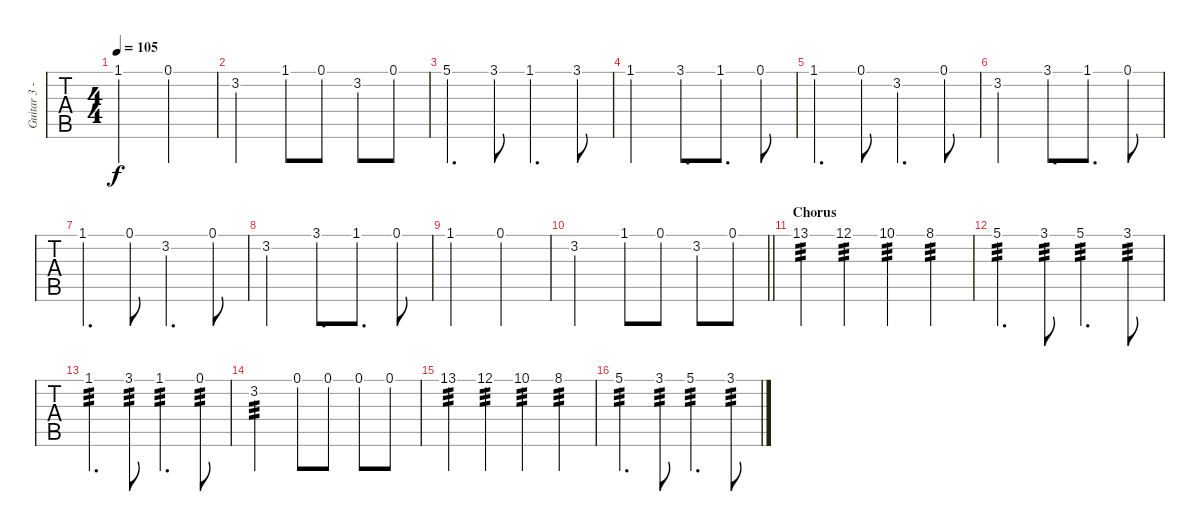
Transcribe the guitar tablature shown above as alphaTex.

\track ("Guitar 3 - Harmonies" "Guitar 3 -") {instrument overdrivenguitar}
\staff {tabs}
\tuning (E4 B3 G3 D3 A2 E2) {hide}
\ts (4 4)
\tempo 105
\clef g2
\ks c
1.1.2{dy f} 0.1.2 |
3.2.2 1.1.8 0.1.8 3.2.8 0.1.8 |
5.1.4{d} 3.1.8 1.1.4{d} 3.1.8 |
1.1.2 3.1.8{d} 1.1.8{d} 0.1.8 |
1.1.4{d} 0.1.8 3.2.4{d} 0.1.8 |
3.2.2 3.1.8{d} 1.1.8{d} 0.1.8 |
1.1.4{d} 0.1.8 3.2.4{d} 0.1.8 |
3.2.2 3.1.8{d} 1.1.8{d} 0.1.8 |
1.1.2 0.1.2 |
\barLineRight lightlight
3.2.2 1.1.8 0.1.8 3.2.8 0.1.8 |
\section ("" "Chorus")
13.1.4{tp 3} 12.1.4{tp 3} 10.1.4{tp 3} 8.1.4{tp 3} |
5.1.4{d tp 3} 3.1.8{tp 3} 5.1.4{d tp 3} 3.1.8{tp 3} |
1.1.4{d tp 3} 3.1.8{tp 3} 1.1.4{d tp 3} 0.1.8{tp 3} |
3.2.2{tp 3} 0.1.8 0.1.8 0.1.8 0.1.8 |
13.1.4{tp 3} 12.1.4{tp 3} 10.1.4{tp 3} 8.1.4{tp 3} |
5.1.4{d tp 3} 3.1.8{tp 3} 5.1.4{d tp 3} 3.1.8{tp 3}
